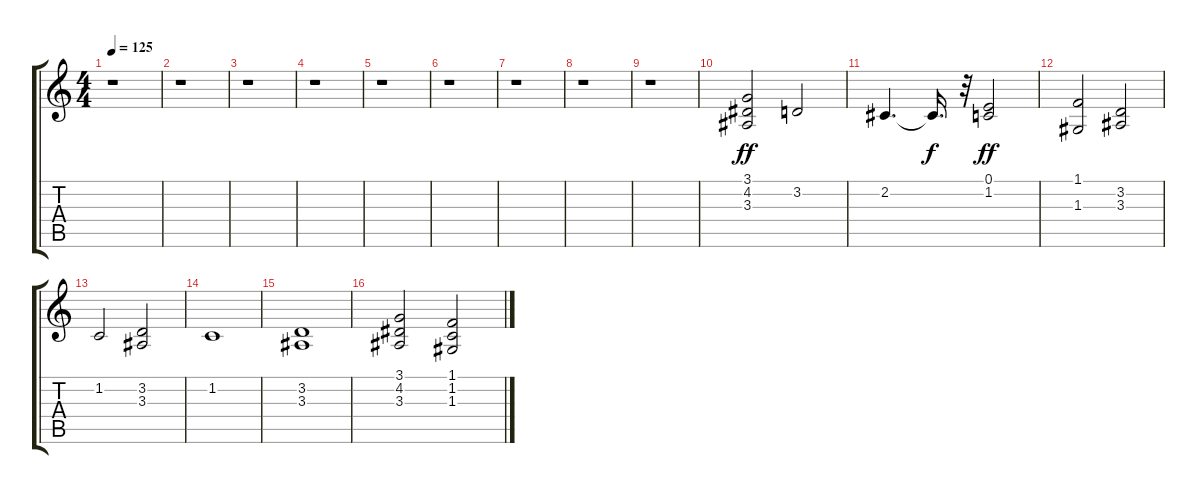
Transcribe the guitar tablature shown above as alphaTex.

\track "" {instrument synthstrings1}
\staff {score tabs}
\tuning (E4 B3 G3 D3 A2 E2) {hide}
\ts (4 4)
\tempo 125
\clef g2
\ks c
r.1{dy ff} |
r.1 |
r.1 |
r.1 |
r.1 |
r.1 |
r.1 |
r.1 |
r.1 |
(3.1 4.2 3.3).2 3.2.2 |
2.2.4{d} 2.2{t}.16{d dy f} r.32 (0.1 1.2).2{dy ff} |
(1.1 1.3).2 (3.2 3.3).2 |
1.2.2 (3.2 3.3).2 |
1.2.1 |
(3.2 3.3).1 |
(3.1 4.2 3.3).2 (1.1 1.2 1.3).2
